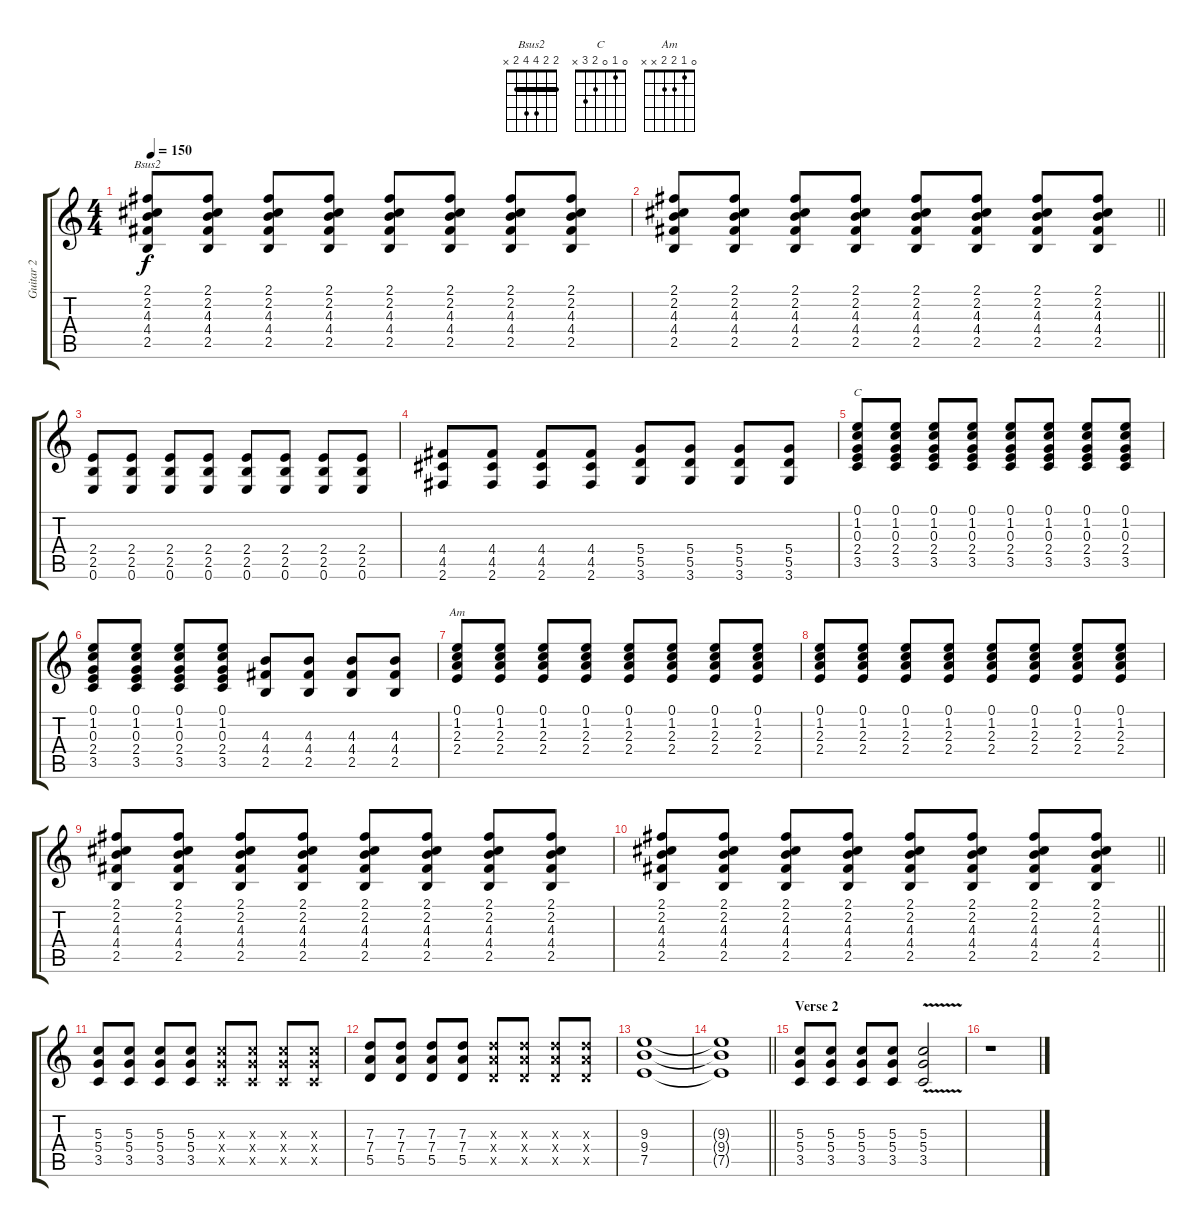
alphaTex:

\track ("Guitar 2" "Guitar 2") {instrument distortionguitar}
\staff {score tabs}
\tuning (E4 B3 G3 D3 A2 E2) {hide}
\chord ("Bsus2" 2 2 4 4 2 x) {barre 2}
\chord ("C" 0 1 0 2 3 x)
\chord ("Am" 0 1 2 2 x x)
\ts (4 4)
\tempo 150
\clef g2
\ks c
(2.1 2.2 4.3 4.4 2.5).8{ch "Bsus2" dy f} (2.1 2.2 4.3 4.4 2.5).8 (2.1 2.2 4.3 4.4 2.5).8 (2.1 2.2 4.3 4.4 2.5).8 (2.1 2.2 4.3 4.4 2.5).8 (2.1 2.2 4.3 4.4 2.5).8 (2.1 2.2 4.3 4.4 2.5).8 (2.1 2.2 4.3 4.4 2.5).8 |
\barLineRight lightlight
(2.1 2.2 4.3 4.4 2.5).8 (2.1 2.2 4.3 4.4 2.5).8 (2.1 2.2 4.3 4.4 2.5).8 (2.1 2.2 4.3 4.4 2.5).8 (2.1 2.2 4.3 4.4 2.5).8 (2.1 2.2 4.3 4.4 2.5).8 (2.1 2.2 4.3 4.4 2.5).8 (2.1 2.2 4.3 4.4 2.5).8 |
\section ("" "")
(2.4 2.5 0.6).8 (2.4 2.5 0.6).8 (2.4 2.5 0.6).8 (2.4 2.5 0.6).8 (2.4 2.5 0.6).8 (2.4 2.5 0.6).8 (2.4 2.5 0.6).8 (2.4 2.5 0.6).8 |
(4.4 4.5 2.6).8 (4.4 4.5 2.6).8 (4.4 4.5 2.6).8 (4.4 4.5 2.6).8 (5.4 5.5 3.6).8 (5.4 5.5 3.6).8 (5.4 5.5 3.6).8 (5.4 5.5 3.6).8 |
(0.1 1.2 0.3 2.4 3.5).8{ch "C"} (0.1 1.2 0.3 2.4 3.5).8 (0.1 1.2 0.3 2.4 3.5).8 (0.1 1.2 0.3 2.4 3.5).8 (0.1 1.2 0.3 2.4 3.5).8 (0.1 1.2 0.3 2.4 3.5).8 (0.1 1.2 0.3 2.4 3.5).8 (0.1 1.2 0.3 2.4 3.5).8 |
(0.1 1.2 0.3 2.4 3.5).8 (0.1 1.2 0.3 2.4 3.5).8 (0.1 1.2 0.3 2.4 3.5).8 (0.1 1.2 0.3 2.4 3.5).8 (4.3 4.4 2.5).8 (4.3 4.4 2.5).8 (4.3 4.4 2.5).8 (4.3 4.4 2.5).8 |
(0.1 1.2 2.3 2.4).8{ch "Am"} (0.1 1.2 2.3 2.4).8 (0.1 1.2 2.3 2.4).8 (0.1 1.2 2.3 2.4).8 (0.1 1.2 2.3 2.4).8 (0.1 1.2 2.3 2.4).8 (0.1 1.2 2.3 2.4).8 (0.1 1.2 2.3 2.4).8 |
(0.1 1.2 2.3 2.4).8 (0.1 1.2 2.3 2.4).8 (0.1 1.2 2.3 2.4).8 (0.1 1.2 2.3 2.4).8 (0.1 1.2 2.3 2.4).8 (0.1 1.2 2.3 2.4).8 (0.1 1.2 2.3 2.4).8 (0.1 1.2 2.3 2.4).8 |
(2.1 2.2 4.3 4.4 2.5).8 (2.1 2.2 4.3 4.4 2.5).8 (2.1 2.2 4.3 4.4 2.5).8 (2.1 2.2 4.3 4.4 2.5).8 (2.1 2.2 4.3 4.4 2.5).8 (2.1 2.2 4.3 4.4 2.5).8 (2.1 2.2 4.3 4.4 2.5).8 (2.1 2.2 4.3 4.4 2.5).8 |
\barLineRight lightlight
(2.1 2.2 4.3 4.4 2.5).8 (2.1 2.2 4.3 4.4 2.5).8 (2.1 2.2 4.3 4.4 2.5).8 (2.1 2.2 4.3 4.4 2.5).8 (2.1 2.2 4.3 4.4 2.5).8 (2.1 2.2 4.3 4.4 2.5).8 (2.1 2.2 4.3 4.4 2.5).8 (2.1 2.2 4.3 4.4 2.5).8 |
\section ("" "")
(5.3 5.4 3.5).8 (5.3 5.4 3.5).8 (5.3 5.4 3.5).8 (5.3 5.4 3.5).8 (5.3{x} 5.4{x} 3.5{x}).8 (5.3{x} 5.4{x} 3.5{x}).8 (5.3{x} 5.4{x} 3.5{x}).8 (5.3{x} 5.4{x} 3.5{x}).8 |
(7.3 7.4 5.5).8 (7.3 7.4 5.5).8 (7.3 7.4 5.5).8 (7.3 7.4 5.5).8 (7.3{x} 7.4{x} 5.5{x}).8 (7.3{x} 7.4{x} 5.5{x}).8 (7.3{x} 7.4{x} 5.5{x}).8 (7.3{x} 7.4{x} 5.5{x}).8 |
(9.3 9.4 7.5).1 |
\barLineRight lightlight
(9.3{t} 9.4{t} 7.5{t}).1 |
\section ("" "Verse 2")
(5.3 5.4 3.5).8 (5.3 5.4 3.5).8 (5.3 5.4 3.5).8 (5.3 5.4 3.5).8 (5.3 5.4 3.5{v}).2 |
r.1
